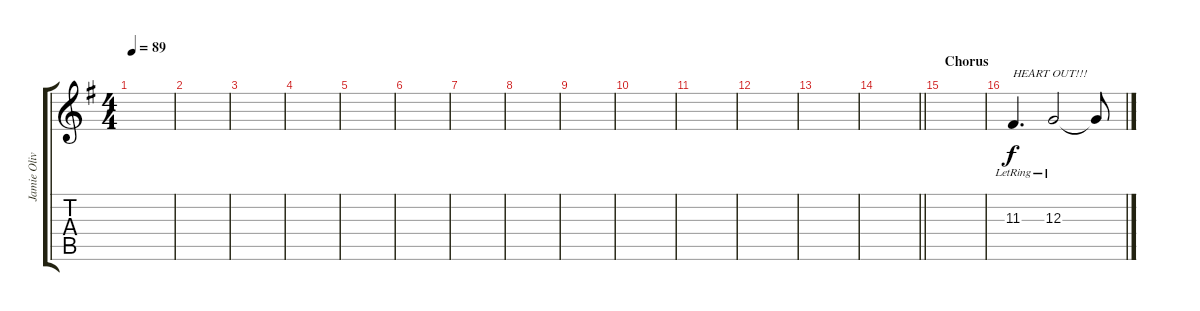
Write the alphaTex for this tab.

\track ("Jamie Oliver (Segunda Voz)" "Jamie Oliv") {instrument sopranosax}
\staff {score tabs}
\tuning (E4 B3 G3 D3 A2 E2) {hide}
\ts (4 4)
\tempo 89
\clef g2
\ks g
|
|
|
|
|
|
|
|
|
|
|
|
|
\barLineRight lightlight
|
\section ("" "Chorus")
|
11.3{lr}.4{d txt "HEART OUT!!!"} 12.3{lr}.2 12.3{t}.8
